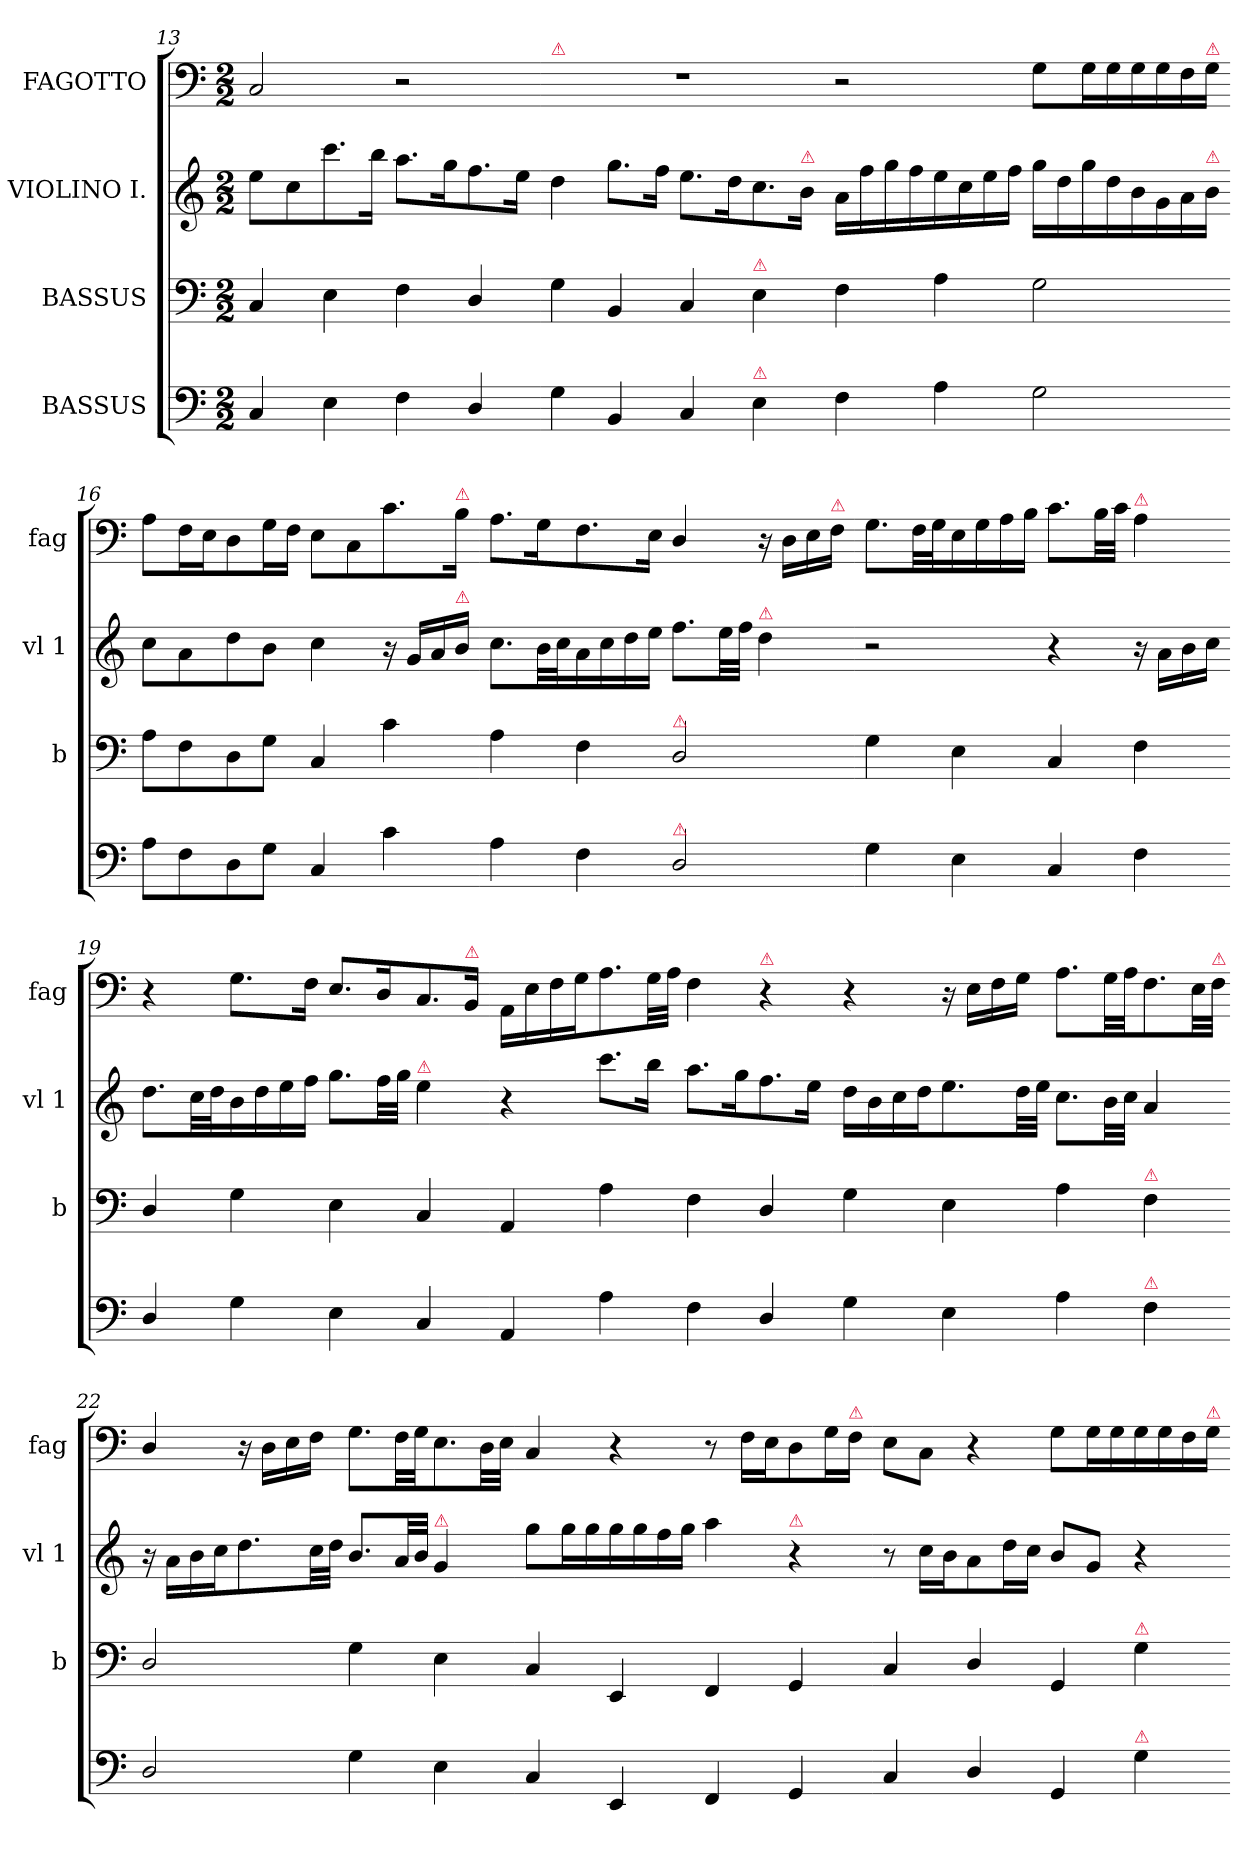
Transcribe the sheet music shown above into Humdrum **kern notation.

**kern	**kern	**kern	**kern
*part4	*part3	*part2	*part1
*staff4	*staff3	*staff2	*staff1
*I"BASSUS	*I"BASSUS	*I"VIOLINO I.	*I"FAGOTTO
*	*I'b	*I'vl 1	*I'fag
*clefF4	*clefF4	*clefG2	*clefF4
*k[]	*k[]	*k[]	*k[]
*C:	*C:	*C:	*C:
*M2/2	*M2/2	*M2/2	*M2/2
=13	=13	=13	=13
4C/	4C/	8ee\L	2C/
.	.	8cc\	.
4E\	4E\	8.ccc\	.
.	.	16bb\Jk	.
4F\	4F\	8.aa\L	2r
.	.	16gg\K	.
4D/	4D/	8.ff\	.
.	.	16ee\Jk	.
=14-	=14-	=14-	=14-
!	!	!	!LO:TX:a:color=crimson:t=⚠
4G\	4G\	4dd\	1r
4BB/	4BB/	8.gg\L	.
.	.	16ff\Jk	.
4C/	4C/	8.ee\L	.
.	.	16dd\K	.
!	!LO:TX:a:color=crimson:t=⚠	!	!
!LO:TX:a:color=crimson:t=⚠	!	!	!
4E\	4E\	8.cc\	.
!	!	!LO:TX:a:color=crimson:t=⚠	!
.	.	16b\Jk	.
=15-	=15-	=15-	=15-
4F\	4F\	16a\LL	2r
.	.	16ff\	.
.	.	16gg\	.
.	.	16ff\	.
4A\	4A\	16ee\	.
.	.	16cc\	.
.	.	16ee\	.
.	.	16ff\JJ	.
2G\	2G\	16gg\LL	8G\L
.	.	16dd\	.
.	.	16gg\	16G\L
.	.	16dd\	16G\
.	.	16b\	16G\
.	.	16g\	16G\
.	.	16a\	16F\
!	!	!	!LO:TX:a:color=crimson:t=⚠
!	!	!LO:TX:a:color=crimson:t=⚠	!
.	.	16b\JJ	16G\JJ
=16-	=16-	=16-	=16-
8A\L	8A\L	8cc\L	8A\L
8F\	8F\	8a\	16F\L
.	.	.	16E\J
8D\	8D\	8dd\	8D\
8G\J	8G\J	8b\J	16G\L
.	.	.	16F\JJ
4C/	4C/	4cc\	8E\L
.	.	.	8C\
4c\	4c\	16r	8.c\
.	.	16g/LL	.
.	.	16a/	.
!	!	!	!LO:TX:a:color=crimson:t=⚠
!	!	!LO:TX:a:color=crimson:t=⚠	!
.	.	16b/JJ	16B\Jk
=17-	=17-	=17-	=17-
4A\	4A\	8.cc\L	8.A\L
.	.	32b\LL	16G\K
.	.	32cc\J	.
4F\	4F\	16a\	8.F\
.	.	16cc\	.
.	.	16dd\	.
.	.	16ee\JJ	16E\Jk
!	!LO:TX:a:color=crimson:t=⚠	!	!
!LO:TX:a:color=crimson:t=⚠	!	!	!
2D/	2D/	8.ff\L	4D/
.	.	32ee\LL	.
.	.	32ff\JJJ	.
!	!	!LO:TX:a:color=crimson:t=⚠	!
.	.	4dd\	16r
.	.	.	16D\LL
.	.	.	16E\
!	!	!	!LO:TX:a:color=crimson:t=⚠
.	.	.	16F\JJ
=18-	=18-	=18-	=18-
4G\	4G\	2r	8.G\L
.	.	.	32F\LL
.	.	.	32G\J
4E\	4E\	.	16E\
.	.	.	16G\
.	.	.	16A\
.	.	.	16B\JJ
4C/	4C/	4r	8.c\L
.	.	.	32B\LL
.	.	.	32c\JJJ
!	!	!	!LO:TX:a:color=crimson:t=⚠
4F\	4F\	16r	4A\
.	.	16a\LL	.
.	.	16b\	.
.	.	16cc\JJ	.
=19-	=19-	=19-	=19-
4D/	4D/	8.dd\L	4r
.	.	32cc\LL	.
.	.	32dd\J	.
4G\	4G\	16b\	8.G\L
.	.	16dd\	.
.	.	16ee\	.
.	.	16ff\JJ	16F\Jk
4E\	4E\	8.gg\L	8.E/L
.	.	32ff\LL	16D/K
.	.	32gg\JJJ	.
!	!	!LO:TX:a:color=crimson:t=⚠	!
4C/	4C/	4ee\	8.C/
!	!	!	!LO:TX:a:color=crimson:t=⚠
.	.	.	16BB/Jk
=20-	=20-	=20-	=20-
4AA/	4AA/	4r	16AA\LL
.	.	.	16E\
.	.	.	16F\
.	.	.	16G\J
4A\	4A\	8.ccc\L	8.A\
.	.	16bb\Jk	32G\LL
.	.	.	32A\JJJ
4F\	4F\	8.aa\L	4F\
.	.	16gg\K	.
!	!	!	!LO:TX:a:color=crimson:t=⚠
4D/	4D/	8.ff\	4r
.	.	16ee\Jk	.
=21-	=21-	=21-	=21-
4G\	4G\	16dd\LL	4r
.	.	16b\	.
.	.	16cc\	.
.	.	16dd\J	.
4E\	4E\	8.ee\	16r
.	.	.	16E\LL
.	.	.	16F\
.	.	32dd\LL	16G\JJ
.	.	32ee\JJJ	.
4A\	4A\	8.cc\L	8.A\L
.	.	32b\LL	32G\LL
.	.	32cc\JJJ	32A\JJ
!	!LO:TX:a:color=crimson:t=⚠	!	!
!LO:TX:a:color=crimson:t=⚠	!	!	!
4F\	4F\	4a/	8.F\
.	.	.	32E\LL
!	!	!	!LO:TX:a:color=crimson:t=⚠
.	.	.	32F\JJJ
=22-	=22-	=22-	=22-
2D/	2D/	16r	4D/
.	.	16a\LL	.
.	.	16b\	.
.	.	16cc\J	.
.	.	8.dd\	16r
.	.	.	16D\LL
.	.	.	16E\
.	.	32cc\LL	16F\JJ
.	.	32dd\JJJ	.
4G\	4G\	8.b/L	8.G\L
.	.	32a/LL	32F\LL
.	.	32b/JJJ	32G\JJ
!	!	!LO:TX:a:color=crimson:t=⚠	!
4E\	4E\	4g/	8.E\
.	.	.	32D\LL
.	.	.	32E\JJJ
=23-	=23-	=23-	=23-
4C/	4C/	8gg\L	4C/
.	.	16gg\L	.
.	.	16gg\	.
4EE/	4EE/	16gg\	4r
.	.	16gg\	.
.	.	16ff\	.
.	.	16gg\JJ	.
4FF/	4FF/	4aa\	8r
.	.	.	16F\LL
.	.	.	16E\J
!	!	!LO:TX:a:color=crimson:t=⚠	!
4GG/	4GG/	4r	8D\
.	.	.	16G\L
!	!	!	!LO:TX:a:color=crimson:t=⚠
.	.	.	16F\JJ
=24-	=24-	=24-	=24-
4C/	4C/	8r	8E\L
.	.	16cc\LL	8C\J
.	.	16b\J	.
4D/	4D/	8a\	4r
.	.	16dd\L	.
.	.	16cc\JJ	.
4GG/	4GG/	8b/L	8G\L
.	.	8g/J	16G\L
.	.	.	16G\
!	!LO:TX:a:color=crimson:t=⚠	!	!
!LO:TX:a:color=crimson:t=⚠	!	!	!
4G\	4G\	4r	16G\
.	.	.	16G\
.	.	.	16F\
!	!	!	!LO:TX:a:color=crimson:t=⚠
.	.	.	16G\JJ
=-	=-	=-	=-
*-	*-	*-	*-
